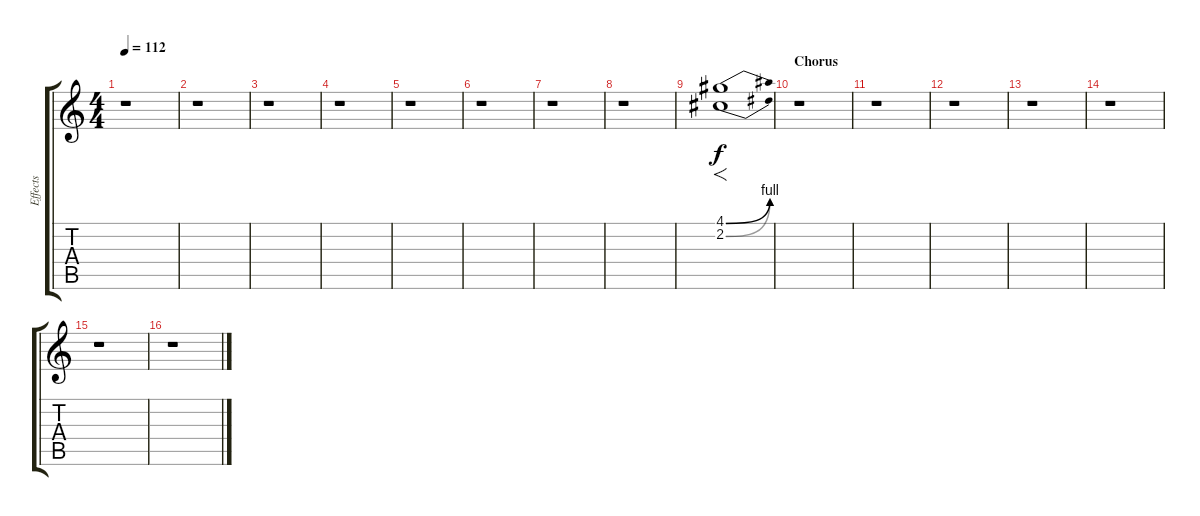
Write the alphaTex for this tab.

\track ("Effects" "Effects") {instrument electricbassfinger}
\staff {score tabs}
\tuning (E4 B3 G3 D3 A2 E2) {hide}
\ts (4 4)
\tempo 112
\clef g2
\ks c
r.1{dy f} |
r.1 |
r.1 |
r.1 |
r.1 |
r.1 |
r.1 |
r.1 |
(4.1{be (bend 0 0 60 4)} 2.2{be (bend 0 0 60 4)}).1{f volume 8 instrument applause} |
\section ("" "Chorus")
r.1 |
r.1 |
r.1 |
r.1 |
r.1 |
r.1 |
r.1
